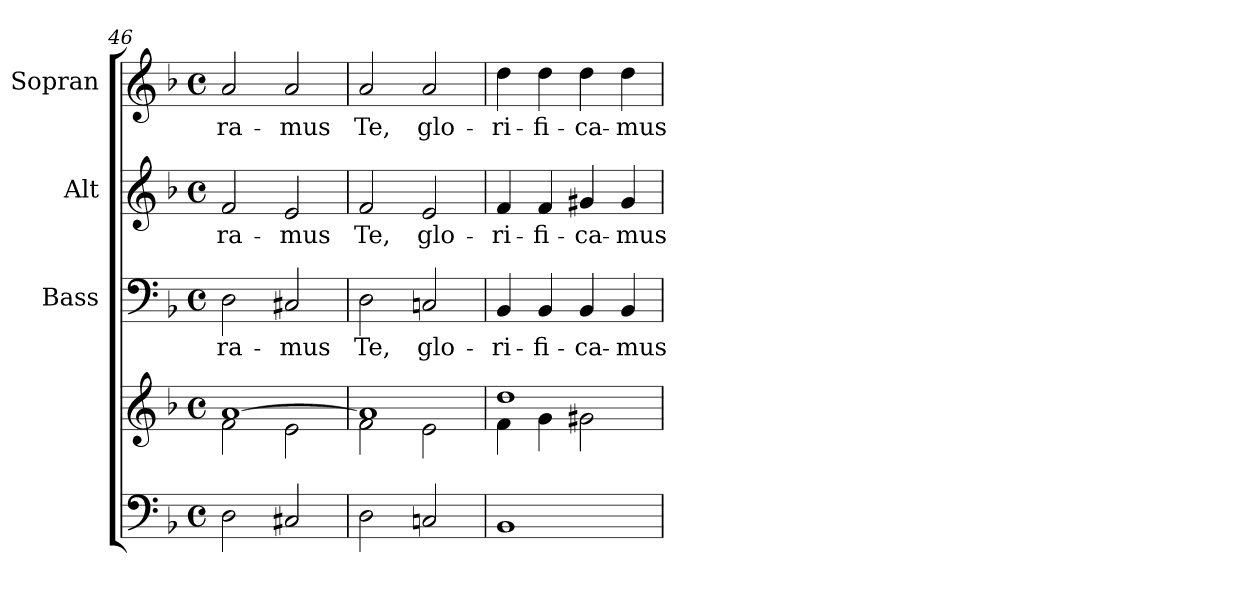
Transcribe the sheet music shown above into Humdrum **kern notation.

**kern	**kern	**kern	**text	**kern	**text	**kern	**text
*part4	*part4	*part3	*part3	*part2	*part2	*part1	*part1
*staff5	*staff4	*staff3	*staff3	*staff2	*staff2	*staff1	*staff1
*	*	*I"Bass	*	*I"Alt	*	*I"Sopran	*
*	*	*I'B.	*	*I'A.	*	*I'S.	*
*clefF4	*clefG2	*clefF4	*	*clefG2	*	*clefG2	*
*k[b-]	*k[b-]	*k[b-]	*	*k[b-]	*	*k[b-]	*
*F:	*F:	*F:	*	*F:	*	*F:	*
*M4/4	*M4/4	*M4/4	*	*M4/4	*	*M4/4	*
*met(c)	*met(c)	*met(c)	*	*met(c)	*	*met(c)	*
=46	=46	=46	=46	=46	=46	=46	=46
*	*^	*	*	*	*	*	*
!	!	!	!	!LO:LY:b	!	!LO:LY:b	!	!LO:LY:b
2D\	[>1a	2f\	2D\	-ra-	2f/	-ra-	2a/	-ra-
!	!	!	!	!LO:LY:b	!	!LO:LY:b	!	!LO:LY:b
2C#X/	.	2e\	2C#X/	-mus	2e/	-mus	2a/	-mus
=47	=47	=47	=47	=47	=47	=47	=47	=47
!	!	!	!	!LO:LY:b	!	!LO:LY:b	!	!LO:LY:b
2D\	1a]	2f\	2D\	Te,	2f/	Te,	2a/	Te,
!	!	!	!	!LO:LY:b	!	!LO:LY:b	!	!LO:LY:b
2Cn/	.	2e\	2Cn/	glo-	2e/	glo-	2a/	glo-
!!LO:LB:g=z
=48	=48	=48	=48	=48	=48	=48	=48	=48
!	!	!	!	!LO:LY:b	!	!LO:LY:b	!	!LO:LY:b
1BB-	1dd	4f\	4BB-/	-ri-	4f/	-ri-	4dd\	-ri-
!	!	!	!	!LO:LY:b	!	!LO:LY:b	!	!LO:LY:b
.	.	4g\	4BB-/	-fi-	4f/	-fi-	4dd\	-fi-
!	!	!	!	!LO:LY:b	!	!LO:LY:b	!	!LO:LY:b
.	.	2g#X\	4BB-/	-ca-	4g#X/	-ca-	4dd\	-ca-
!	!	!	!	!LO:LY:b	!	!LO:LY:b	!	!LO:LY:b
.	.	.	4BB-/	-mus	4g#/	-mus	4dd\	-mus
*	*v	*v	*	*	*	*	*	*
=	=	=	=	=	=	=	=
*-	*-	*-	*-	*-	*-	*-	*-
